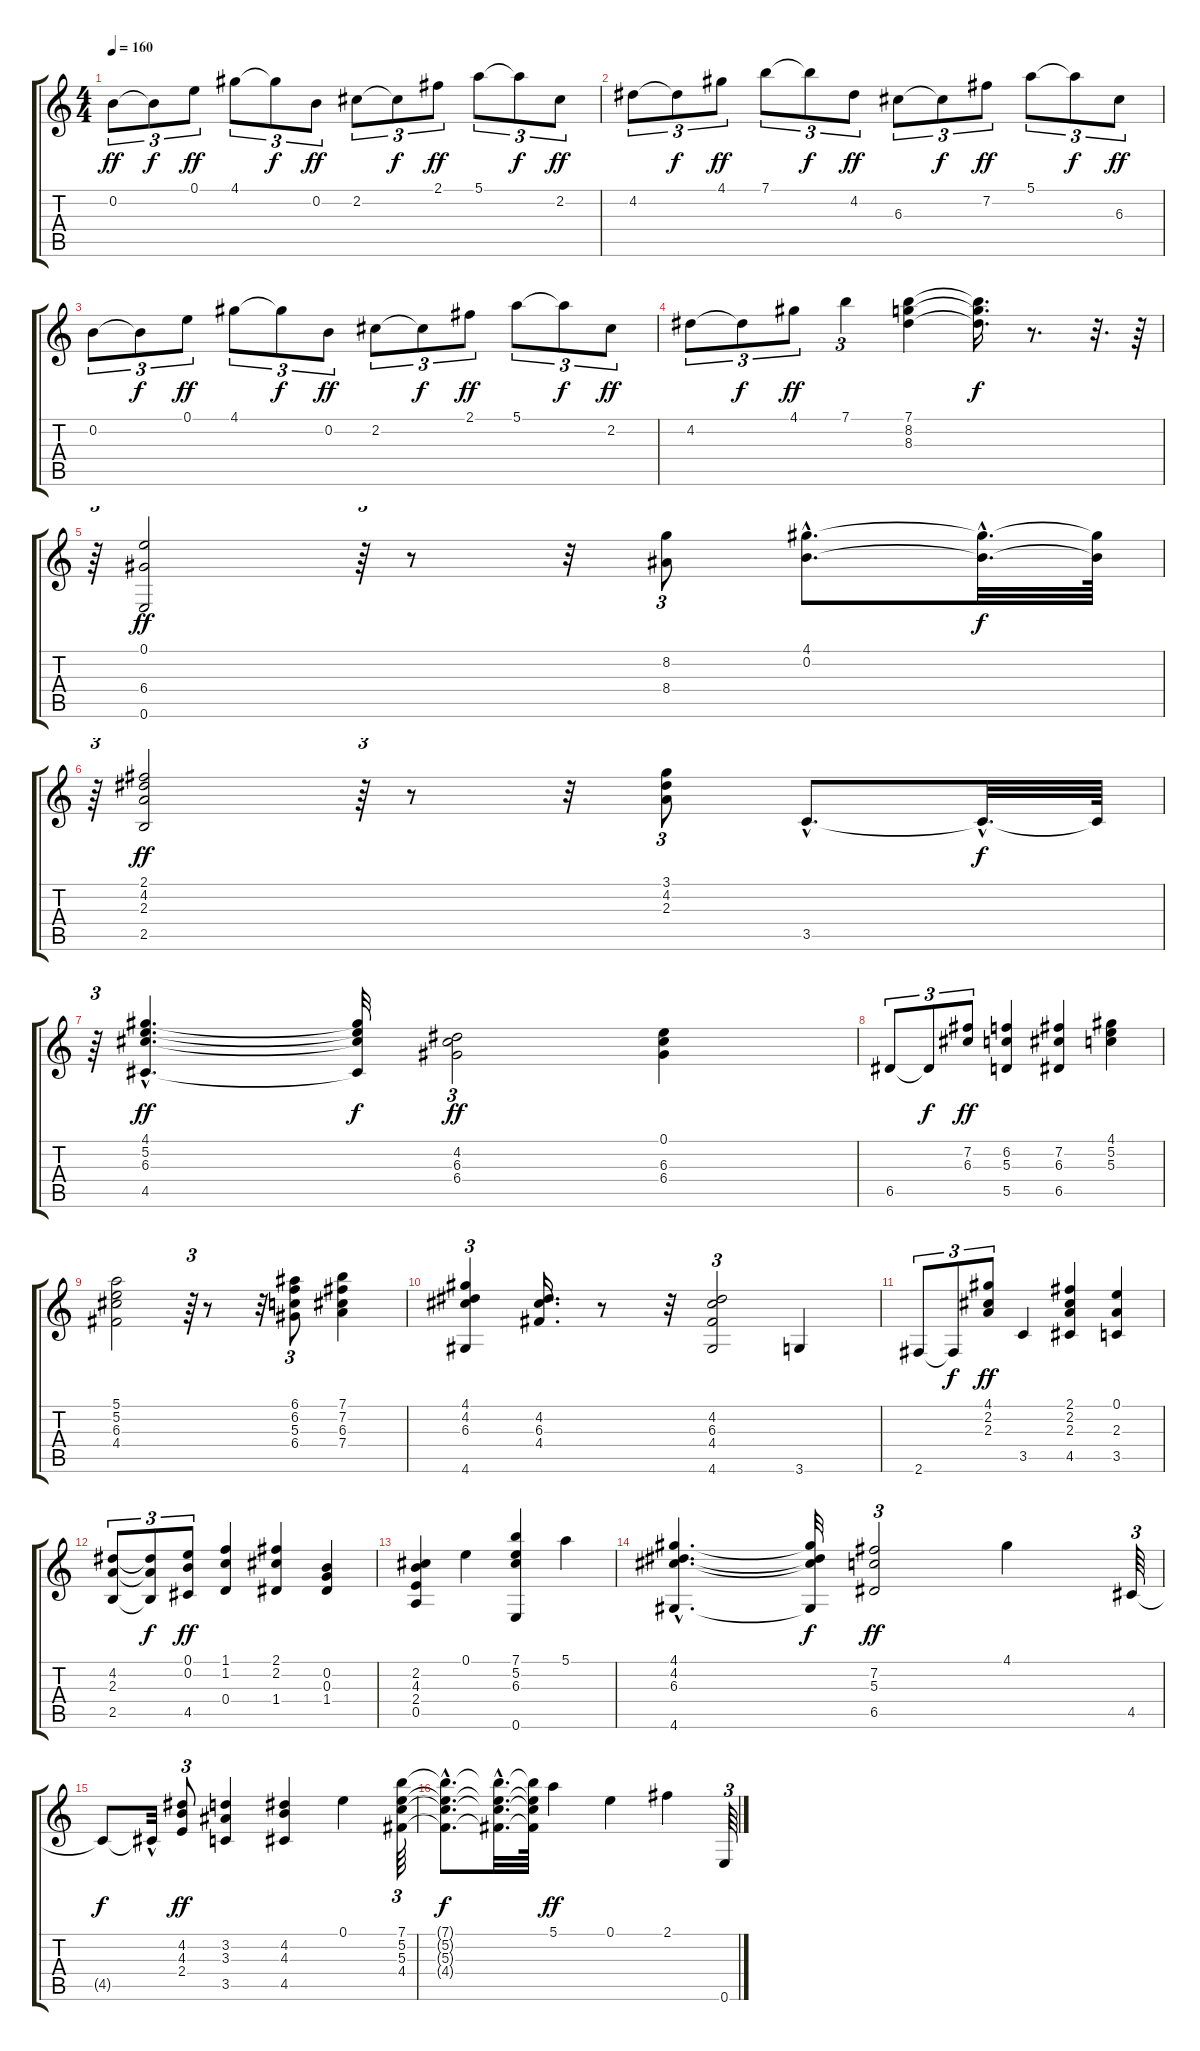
\track "" {instrument acousticguitarnylon}
\staff {score tabs}
\tuning (E4 B3 G3 D3 A2 E2) {hide}
\ts (4 4)
\tempo 160
\clef g2
\ks c
0.2.8{tu (3 2) dy ff instrument acousticguitarnylon} 0.2{t}.8{tu (3 2) dy f} 0.1.8{tu (3 2) dy ff} 4.1.8{tu (3 2)} 4.1{t}.8{tu (3 2) dy f} 0.2.8{tu (3 2) dy ff} 2.2.8{tu (3 2)} 2.2{t}.8{tu (3 2) dy f} 2.1.8{tu (3 2) dy ff} 5.1.8{tu (3 2)} 5.1{t}.8{tu (3 2) dy f} 2.2.8{tu (3 2) dy ff} |
4.2.8{tu (3 2)} 4.2{t}.8{tu (3 2) dy f} 4.1.8{tu (3 2) dy ff} 7.1.8{tu (3 2)} 7.1{t}.8{tu (3 2) dy f} 4.2.8{tu (3 2) dy ff} 6.3.8{tu (3 2)} 6.3{t}.8{tu (3 2) dy f} 7.2.8{tu (3 2) dy ff} 5.1.8{tu (3 2)} 5.1{t}.8{tu (3 2) dy f} 6.3.8{tu (3 2) dy ff} |
0.2.8{tu (3 2)} 0.2{t}.8{tu (3 2) dy f} 0.1.8{tu (3 2) dy ff} 4.1.8{tu (3 2)} 4.1{t}.8{tu (3 2) dy f} 0.2.8{tu (3 2) dy ff} 2.2.8{tu (3 2)} 2.2{t}.8{tu (3 2) dy f} 2.1.8{tu (3 2) dy ff} 5.1.8{tu (3 2)} 5.1{t}.8{tu (3 2) dy f} 2.2.8{tu (3 2) dy ff} |
4.2.8{tu (3 2)} 4.2{t}.8{tu (3 2) dy f} 4.1.8{tu (3 2) dy ff} 7.1.4{tu (3 2)} (7.1 8.2 8.3).4 (7.1{t} 8.2{t} 8.3{t}).16{d dy f} r.8{d} r.32{d} r.64 |
r.64{tu (3 2)} (0.1 6.4 0.6).2{dy ff} r.64{tu (3 2)} r.8 r.32 (8.2 8.4).8{tu (3 2)} (4.1{hac} 0.2{hac}).8{d} (4.1{hac t} 0.2{hac t}).32{d dy f} (4.1{t} 0.2{t}).64 |
r.64{tu (3 2)} (2.1 4.2 2.3 2.5).2{dy ff} r.64{tu (3 2)} r.8 r.32 (3.1 4.2 2.3).8{tu (3 2)} 3.5{hac}.8{d} 3.5{hac t}.32{d dy f} 3.5{t}.64 |
r.64{tu (3 2)} (4.1{hac} 5.2{hac} 6.3{hac} 4.5{hac}).4{d dy ff} (4.1{t} 5.2{t} 6.3{t} 4.5{t}).32{dy f} (4.2 6.3 6.4).2{tu (3 2) dy ff} (0.1 6.3 6.4).4 |
6.5.8{tu (3 2)} 6.5{t}.8{tu (3 2) dy f} (7.2 6.3).8{tu (3 2) dy ff} (6.2 5.3 5.5).4 (7.2 6.3 6.5).4 (4.1 5.2 5.3).4 |
(5.1 5.2 6.3 4.4).2 r.64{tu (3 2)} r.8 r.32 (6.1 6.2 5.3 6.4).8{tu (3 2)} (7.1 7.2 6.3 7.4).4 |
(4.1 4.2 6.3 4.6).4{tu (3 2)} (4.2 6.3 4.4).16{d} r.8 r.32 (4.2 6.3 4.4 4.6).2{tu (3 2)} 3.6.4 |
2.6.8{tu (3 2)} 2.6{t}.8{tu (3 2) dy f} (4.1 2.2 2.3).8{tu (3 2) dy ff} 3.5.4 (2.1 2.2 2.3 4.5).4 (0.1 2.3 3.5).4 |
(4.2 2.3 2.5).8{tu (3 2)} (4.2{t} 2.3{t} 2.5{t}).8{tu (3 2) dy f} (0.1 0.2 4.5).8{tu (3 2) dy ff} (1.1 1.2 0.4).4 (2.1 2.2 1.4).4 (0.2 0.3 1.4).4 |
(2.2 4.3 2.4 0.5).4 0.1.4 (7.1 5.2 6.3 0.6).4 5.1.4 |
(4.1{hac} 4.2{hac} 6.3{hac} 4.6{hac}).4{d} (4.1{t} 4.2{t} 6.3{t} 4.6{t}).32{dy f} (7.2 5.3 6.5).2{tu (3 2) dy ff} 4.1.4 4.5.64{tu (3 2)} |
4.5{t}.8{dy f} 4.5{hac t}.32 (4.2 4.3 2.4).8{tu (3 2) dy ff} (3.2 3.3 3.5).4 (4.2 4.3 4.5).4 0.1.4 (7.1 5.2 5.3 4.4).64{tu (3 2)} |
(7.1{hac t} 5.2{hac t} 5.3{hac t} 4.4{hac t}).8{d dy f} (7.1{hac t} 5.2{hac t} 5.3{hac t} 4.4{hac t}).32{d} (7.1{t} 5.2{t} 5.3{t} 4.4{t}).64 5.1.4{dy ff} 0.1.4 2.1.4 0.6.64{tu (3 2)}
